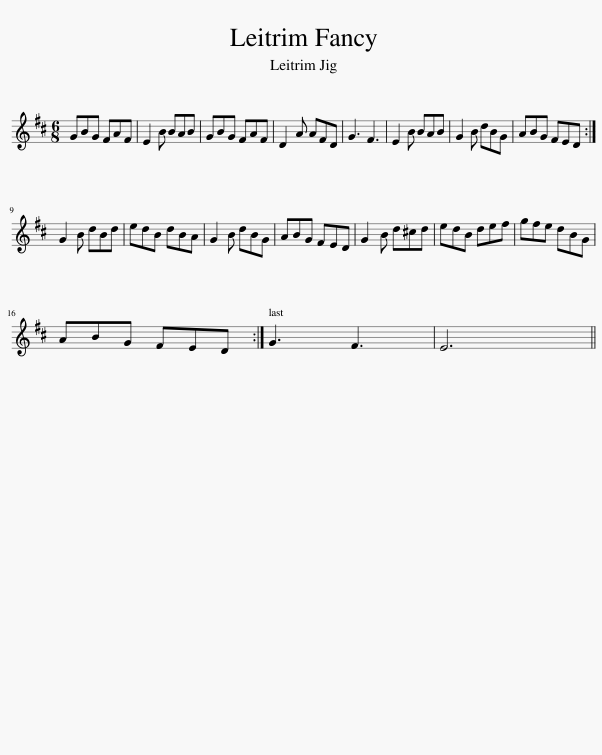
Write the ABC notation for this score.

X:1
L:1/8
M:6/8
I:linebreak $
K:D
V:1 treble
V:1
 GBG FAF | E2 B BAB | GBG FAF | D2 A AFD | G3 F3 | %5
 E2 B BAB | G2 B dBG | ABG FED :|$ G2 B dBd | edB dBA | %10
 G2 B dBG | ABG FED | G2 B d^cd | edB def | gfe dBG |$ %15
 ABG FED :| G3 F3 | E6 || %18
